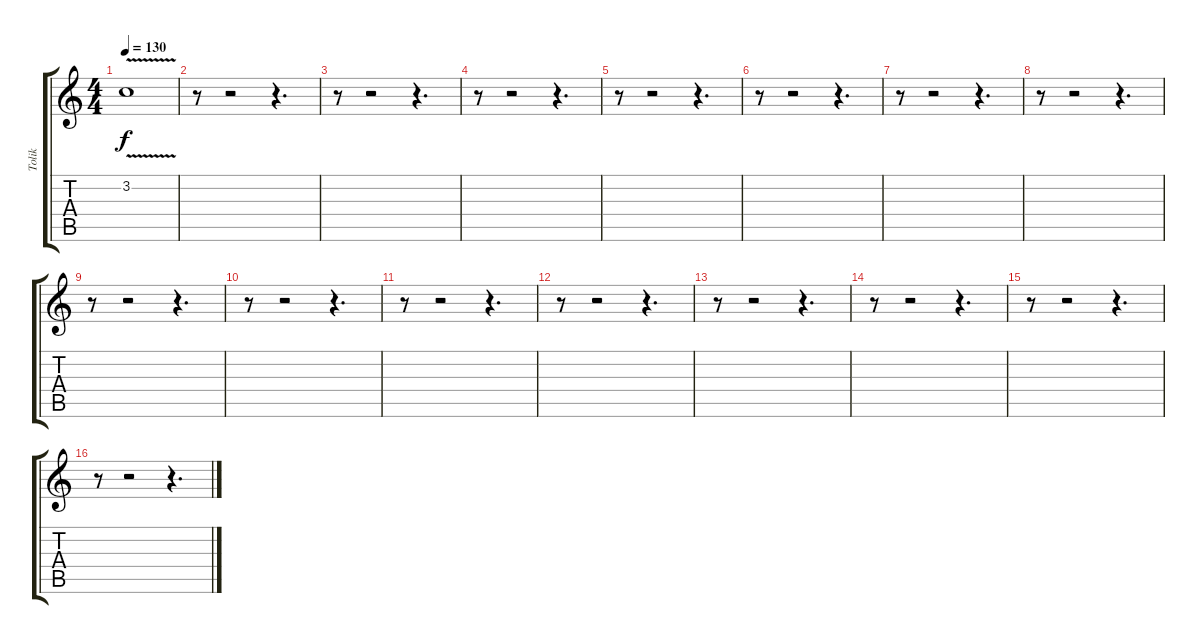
\track ("Tolik" "Tolik") {instrument distortionguitar}
\staff {score tabs}
\tuning (D4 A3 F3 C3 G2 C2) {hide}
\ts (4 4)
\tempo 130
\clef g2
\ks c
3.2{v}.1{dy f} |
r.8 r.2 r.4{d} |
r.8 r.2 r.4{d} |
r.8 r.2 r.4{d} |
r.8 r.2 r.4{d} |
r.8 r.2 r.4{d} |
r.8 r.2 r.4{d} |
r.8 r.2 r.4{d} |
r.8 r.2 r.4{d} |
r.8 r.2 r.4{d} |
r.8 r.2 r.4{d} |
r.8 r.2 r.4{d} |
r.8 r.2 r.4{d} |
r.8 r.2 r.4{d} |
r.8 r.2 r.4{d} |
r.8 r.2 r.4{d}
